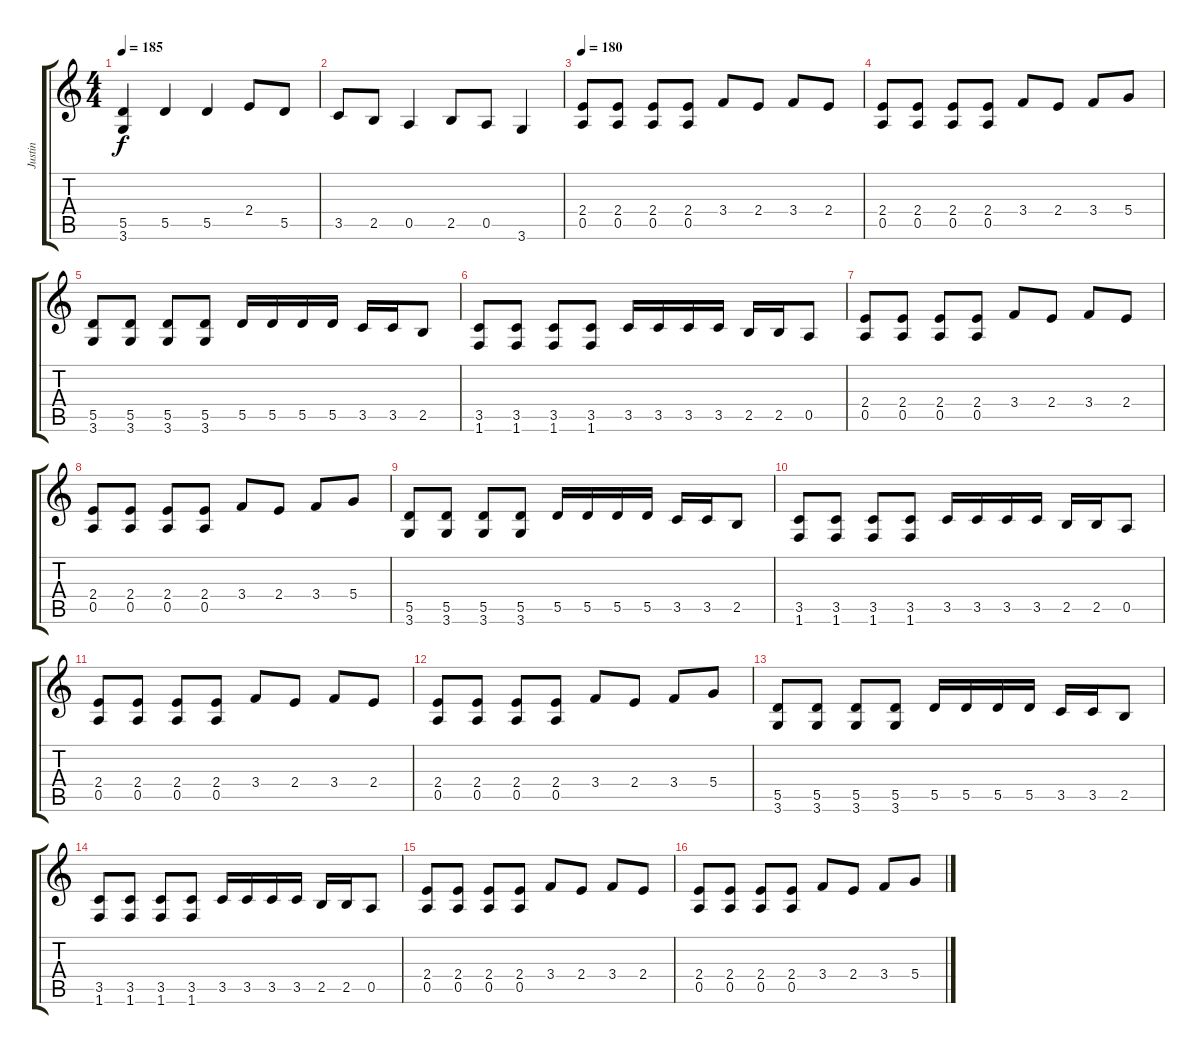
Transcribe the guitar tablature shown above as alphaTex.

\track ("Justin" "Justin") {instrument distortionguitar}
\staff {score tabs}
\tuning (E4 B3 G3 D3 A2 E2) {hide}
\ts (4 4)
\tempo 185
\clef g2
\ks c
(5.5 3.6).4{dy f} 5.5.4 5.5.4 2.4.8 5.5.8 |
3.5.8 2.5.8 0.5.4 2.5.8 0.5.8 3.6.4 |
\tempo 180
(2.4 0.5).8 (2.4 0.5).8 (2.4 0.5).8 (2.4 0.5).8 3.4.8 2.4.8 3.4.8 2.4.8 |
(2.4 0.5).8 (2.4 0.5).8 (2.4 0.5).8 (2.4 0.5).8 3.4.8 2.4.8 3.4.8 5.4.8 |
(5.5 3.6).8 (5.5 3.6).8 (5.5 3.6).8 (5.5 3.6).8 5.5.16 5.5.16 5.5.16 5.5.16 3.5.16 3.5.16 2.5.8 |
(3.5 1.6).8 (3.5 1.6).8 (3.5 1.6).8 (3.5 1.6).8 3.5.16 3.5.16 3.5.16 3.5.16 2.5.16 2.5.16 0.5.8 |
(2.4 0.5).8 (2.4 0.5).8 (2.4 0.5).8 (2.4 0.5).8 3.4.8 2.4.8 3.4.8 2.4.8 |
(2.4 0.5).8 (2.4 0.5).8 (2.4 0.5).8 (2.4 0.5).8 3.4.8 2.4.8 3.4.8 5.4.8 |
(5.5 3.6).8 (5.5 3.6).8 (5.5 3.6).8 (5.5 3.6).8 5.5.16 5.5.16 5.5.16 5.5.16 3.5.16 3.5.16 2.5.8 |
(3.5 1.6).8 (3.5 1.6).8 (3.5 1.6).8 (3.5 1.6).8 3.5.16 3.5.16 3.5.16 3.5.16 2.5.16 2.5.16 0.5.8 |
(2.4 0.5).8 (2.4 0.5).8 (2.4 0.5).8 (2.4 0.5).8 3.4.8 2.4.8 3.4.8 2.4.8 |
(2.4 0.5).8 (2.4 0.5).8 (2.4 0.5).8 (2.4 0.5).8 3.4.8 2.4.8 3.4.8 5.4.8 |
(5.5 3.6).8 (5.5 3.6).8 (5.5 3.6).8 (5.5 3.6).8 5.5.16 5.5.16 5.5.16 5.5.16 3.5.16 3.5.16 2.5.8 |
(3.5 1.6).8 (3.5 1.6).8 (3.5 1.6).8 (3.5 1.6).8 3.5.16 3.5.16 3.5.16 3.5.16 2.5.16 2.5.16 0.5.8 |
(2.4 0.5).8 (2.4 0.5).8 (2.4 0.5).8 (2.4 0.5).8 3.4.8 2.4.8 3.4.8 2.4.8 |
(2.4 0.5).8 (2.4 0.5).8 (2.4 0.5).8 (2.4 0.5).8 3.4.8 2.4.8 3.4.8 5.4.8
